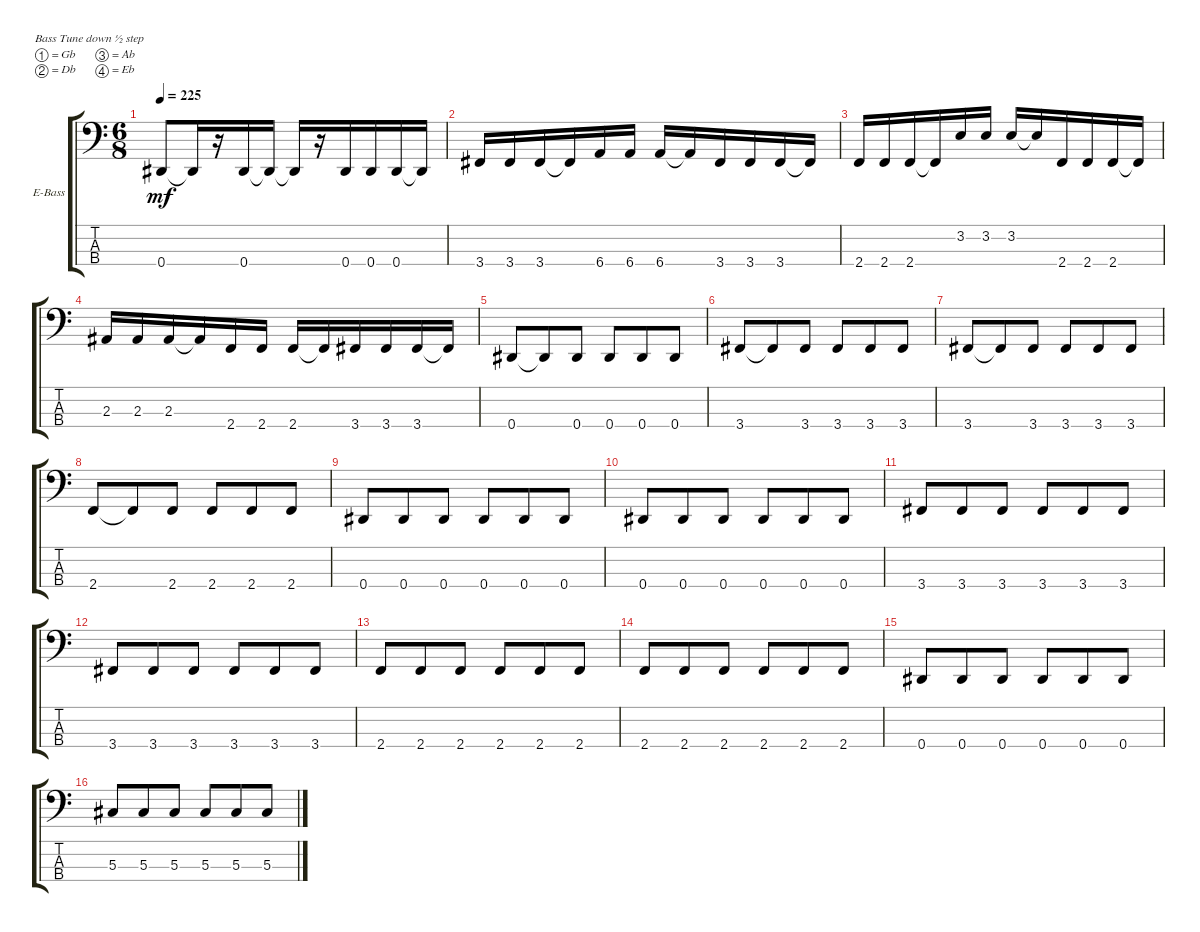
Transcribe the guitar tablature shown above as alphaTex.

\bracketExtendMode groupsimilarinstruments
\firstSystemTrackNameOrientation horizontal
\otherSystemsTrackNameOrientation horizontal
\track ("Electric Bass" "E-Bass") {instrument electricbassfinger}
\staff {score tabs}
\tuning (Gb2 Db2 Ab1 Eb1)
\ts (6 8)
\tempo 225
\clef f4
\ks c
0.4.8{dy mf} 0.4{t}.16 r.16 0.4.16 0.4{t}.16 0.4{t}.16 r.16 0.4.16 0.4.16 0.4.16 0.4{t}.16 |
3.4.16 3.4.16 3.4.16 3.4{t}.16 6.4.16 6.4.16 6.4.16 6.4{t}.16 3.4.16 3.4.16 3.4.16 3.4{t}.16 |
2.4.16 2.4.16 2.4.16 2.4{t}.16 3.2.16 3.2.16 3.2.16 3.2{t}.16 2.4.16 2.4.16 2.4.16 2.4{t}.16 |
2.3.16 2.3.16 2.3.16 2.3{t}.16 2.4.16 2.4.16 2.4.16 2.4{t}.16 3.4.16 3.4.16 3.4.16 3.4{t}.16 |
0.4.8 0.4{t}.8 0.4.8 0.4.8 0.4.8 0.4.8 |
3.4.8 3.4{t}.8 3.4.8 3.4.8 3.4.8 3.4.8 |
3.4.8 3.4{t}.8 3.4.8 3.4.8 3.4.8 3.4.8 |
2.4.8 2.4{t}.8 2.4.8 2.4.8 2.4.8 2.4.8 |
0.4.8 0.4.8 0.4.8 0.4.8 0.4.8 0.4.8 |
0.4.8 0.4.8 0.4.8 0.4.8 0.4.8 0.4.8 |
3.4.8 3.4.8 3.4.8 3.4.8 3.4.8 3.4.8 |
3.4.8 3.4.8 3.4.8 3.4.8 3.4.8 3.4.8 |
2.4.8 2.4.8 2.4.8 2.4.8 2.4.8 2.4.8 |
2.4.8 2.4.8 2.4.8 2.4.8 2.4.8 2.4.8 |
0.4.8 0.4.8 0.4.8 0.4.8 0.4.8 0.4.8 |
5.3.8 5.3.8 5.3.8 5.3.8 5.3.8 5.3.8
